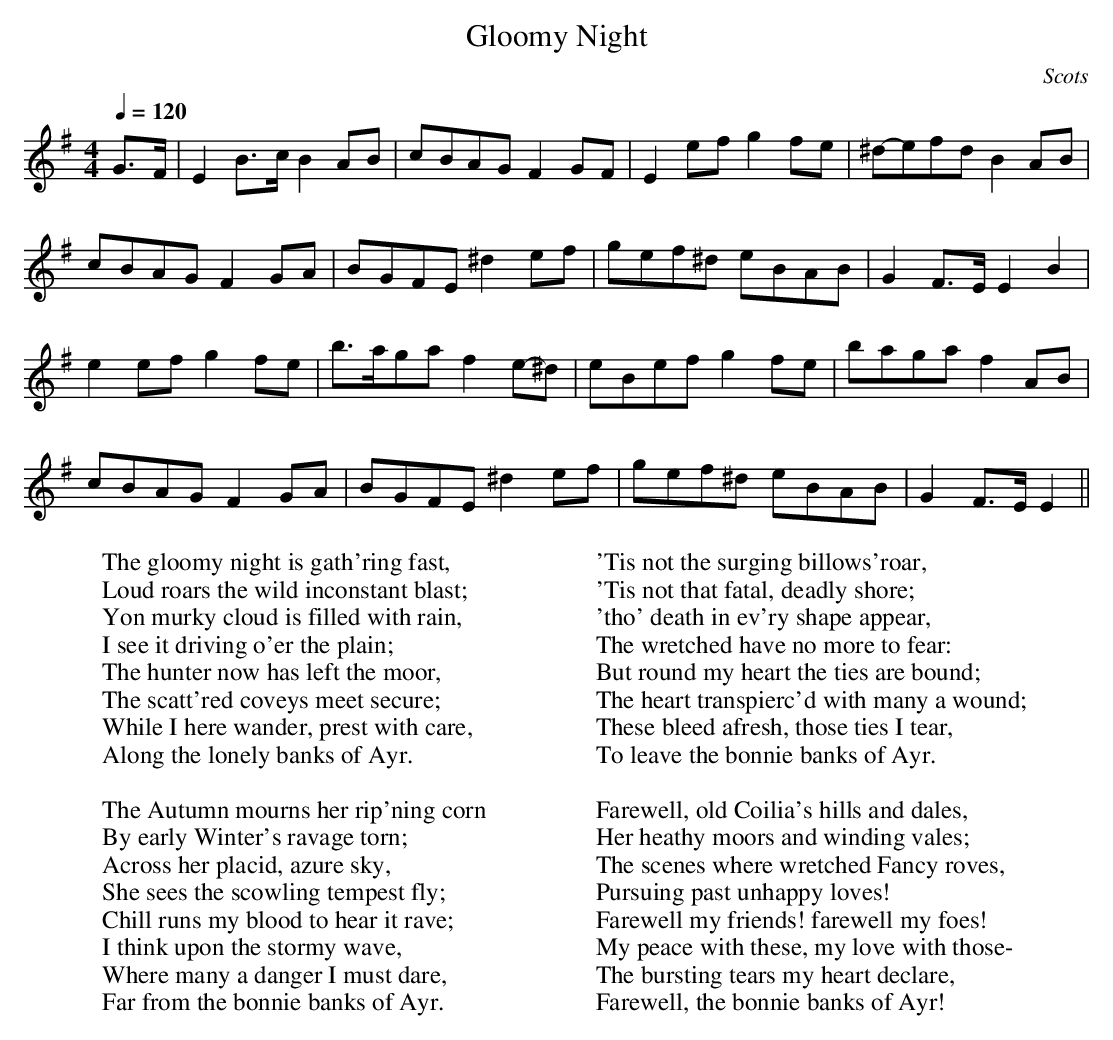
X:1
T:Gloomy Night
O:Scots
M:4/4
L:1/8
Q:1/4=120
W:The gloomy night is gath'ring fast,
W:Loud roars the wild inconstant blast;
W:Yon murky cloud is filled with rain,
W:I see it driving o'er the plain;
W:The hunter now has left the moor,
W:The scatt'red coveys meet secure;
W:While I here wander, prest with care,
W:Along the lonely banks of Ayr.
W:
W:The Autumn mourns her rip'ning corn
W:By early Winter's ravage torn;
W:Across her placid, azure sky,
W:She sees the scowling tempest fly;
W:Chill runs my blood to hear it rave;
W:I think upon the stormy wave,
W:Where many a danger I must dare,
W:Far from the bonnie banks of Ayr.
W:
W:'Tis not the surging billows'roar,
W:'Tis not that fatal, deadly shore;
W:'tho' death in ev'ry shape appear,
W:The wretched have no more to fear:
W:But round my heart the ties are bound;
W:The heart transpierc'd with many a wound;
W:These bleed afresh, those ties I tear,
W:To leave the bonnie banks of Ayr.
W:
W:Farewell, old Coilia's hills and dales,
W:Her heathy moors and winding vales;
W:The scenes where wretched Fancy roves,
W:Pursuing past unhappy loves!
W:Farewell my friends! farewell my foes!
W:My peace with these, my love with those-
W:The bursting tears my heart declare,
W:Farewell, the bonnie banks of Ayr!
K:G
G3/2-F/|E2B3/2-c/ B2A-B|c-BA-G F2G-F|E2e-f g2f-e|^d-ef-d B2A-B|
c-BA-G F2G-A|B-GF-E ^d2e-f|g-ef-^d e-BA-B|G2F3/2-E/ E2B2|
e2e-f g2f-e|b3/2-a/g-a f2e-^d|e-Be-f g2f-e|b-ag-a f2A-B|
c-BA-G F2G-A|B-GF-E ^d2e-f|g-ef-^d e-BA-B|G2F3/2-E/ E2||
